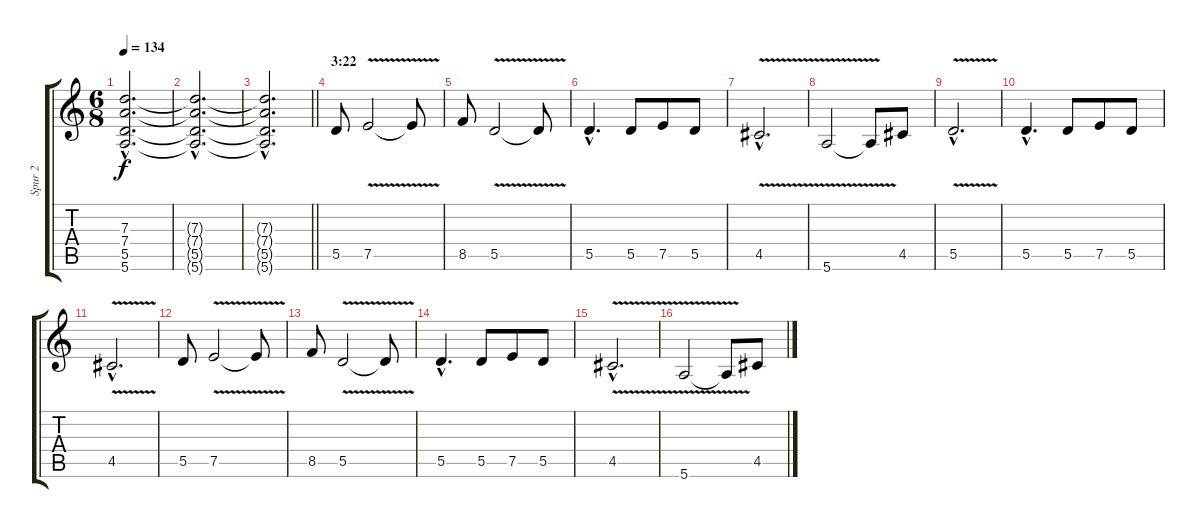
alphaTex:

\track ("Spur 2" "Spur 2") {instrument distortionguitar}
\staff {score tabs}
\tuning (E4 B3 G3 D3 A2 E2) {hide}
\ts (6 8)
\tempo 134
\clef g2
\ks c
(7.3{hac t} 7.4{hac t} 5.5{hac t} 5.6{hac t}).2{d dy f} |
(7.3{hac t} 7.4{hac t} 5.5{hac t} 5.6{hac t}).2{d} |
\barLineRight lightlight
(7.3{hac t} 7.4{hac t} 5.5{hac t} 5.6{hac t}).2{d} |
\section ("" "3:22")
5.5.8 7.5{v}.2 7.5{t}.8 |
8.5.8 5.5{v}.2 5.5{t}.8 |
5.5{hac}.4{d} 5.5.8 7.5.8 5.5.8 |
4.5{v hac}.2{d} |
5.6{v}.2 5.6{t}.8 4.5.8 |
5.5{v hac}.2{d} |
5.5{hac}.4{d} 5.5.8 7.5.8 5.5.8 |
4.5{v hac}.2{d} |
5.5.8 7.5{v}.2 7.5{t}.8 |
8.5.8 5.5{v}.2 5.5{t}.8 |
5.5{hac}.4{d} 5.5.8 7.5.8 5.5.8 |
4.5{v hac}.2{d} |
5.6{v}.2 5.6{t}.8 4.5.8
